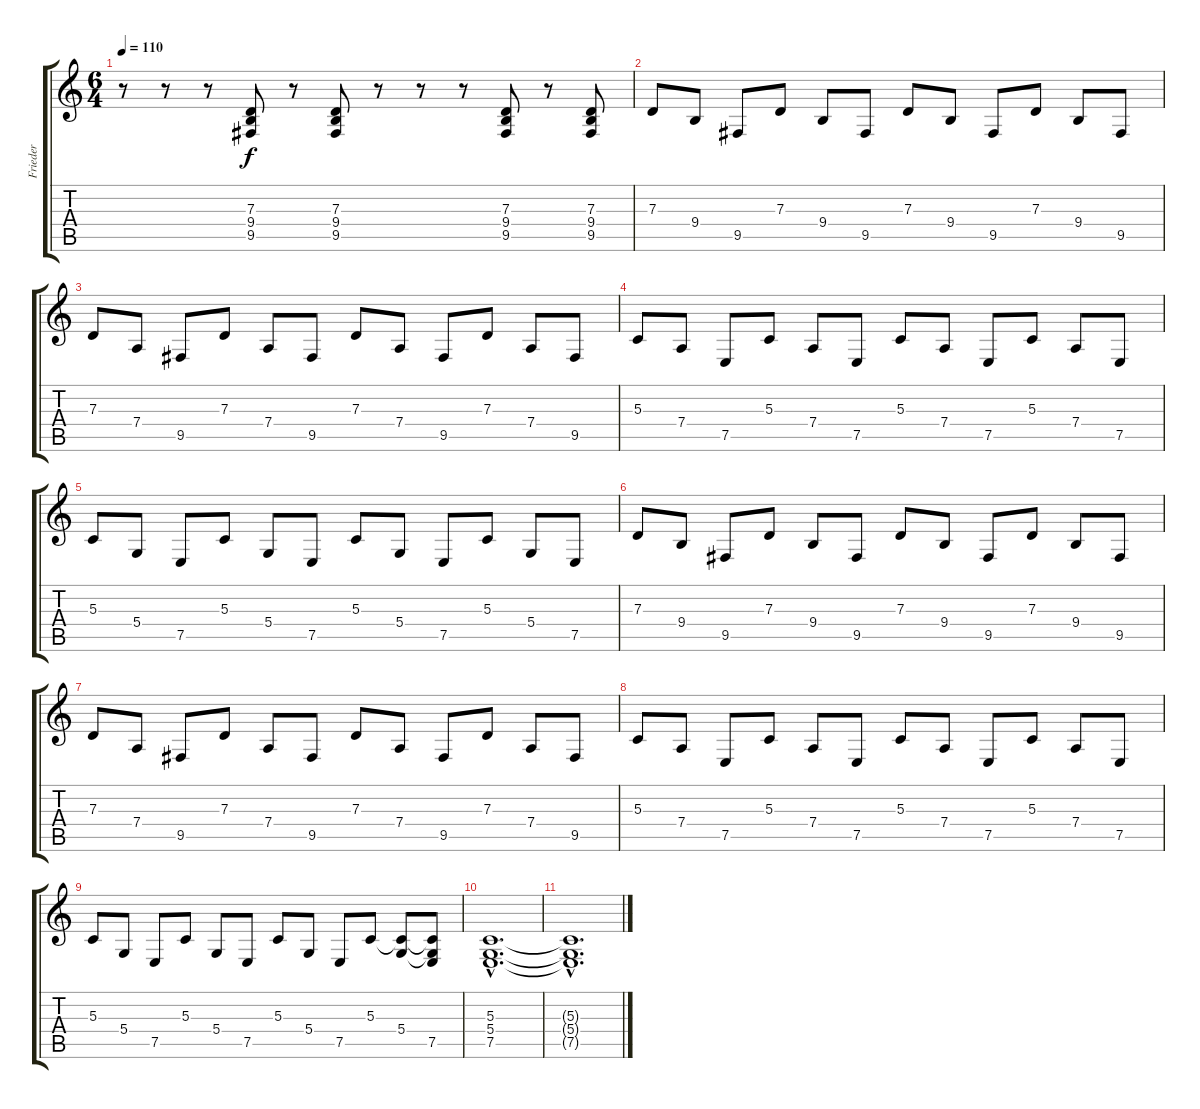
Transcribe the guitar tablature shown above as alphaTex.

\track ("Frieder" "Frieder") {instrument honkytonkpiano}
\staff {score tabs}
\tuning (E4 B3 G3 D3 A2 E2) {hide}
\ts (6 4)
\tempo 110
\clef g2
\ks c
r.8{dy f} r.8 r.8 (7.3 9.4 9.5).8 r.8 (7.3 9.4 9.5).8 r.8 r.8 r.8 (7.3 9.4 9.5).8 r.8 (7.3 9.4 9.5).8 |
7.3.8 9.4.8 9.5.8 7.3.8 9.4.8 9.5.8 7.3.8 9.4.8 9.5.8 7.3.8 9.4.8 9.5.8 |
7.3.8 7.4.8 9.5.8 7.3.8 7.4.8 9.5.8 7.3.8 7.4.8 9.5.8 7.3.8 7.4.8 9.5.8 |
5.3.8 7.4.8 7.5.8 5.3.8 7.4.8 7.5.8 5.3.8 7.4.8 7.5.8 5.3.8 7.4.8 7.5.8 |
5.3.8 5.4.8 7.5.8 5.3.8 5.4.8 7.5.8 5.3.8 5.4.8 7.5.8 5.3.8 5.4.8 7.5.8 |
7.3.8 9.4.8 9.5.8 7.3.8 9.4.8 9.5.8 7.3.8 9.4.8 9.5.8 7.3.8 9.4.8 9.5.8 |
7.3.8 7.4.8 9.5.8 7.3.8 7.4.8 9.5.8 7.3.8 7.4.8 9.5.8 7.3.8 7.4.8 9.5.8 |
5.3.8 7.4.8 7.5.8 5.3.8 7.4.8 7.5.8 5.3.8 7.4.8 7.5.8 5.3.8 7.4.8 7.5.8 |
5.3.8 5.4.8 7.5.8 5.3.8 5.4.8 7.5.8 5.3.8 5.4.8 7.5.8 5.3.8 (5.3{t} 5.4).8 (5.3{t} 5.4{t} 7.5).8 |
(5.3{hac} 5.4{hac} 7.5{hac}).1{d} |
(5.3{hac t} 5.4{hac t} 7.5{hac t}).1{d}
